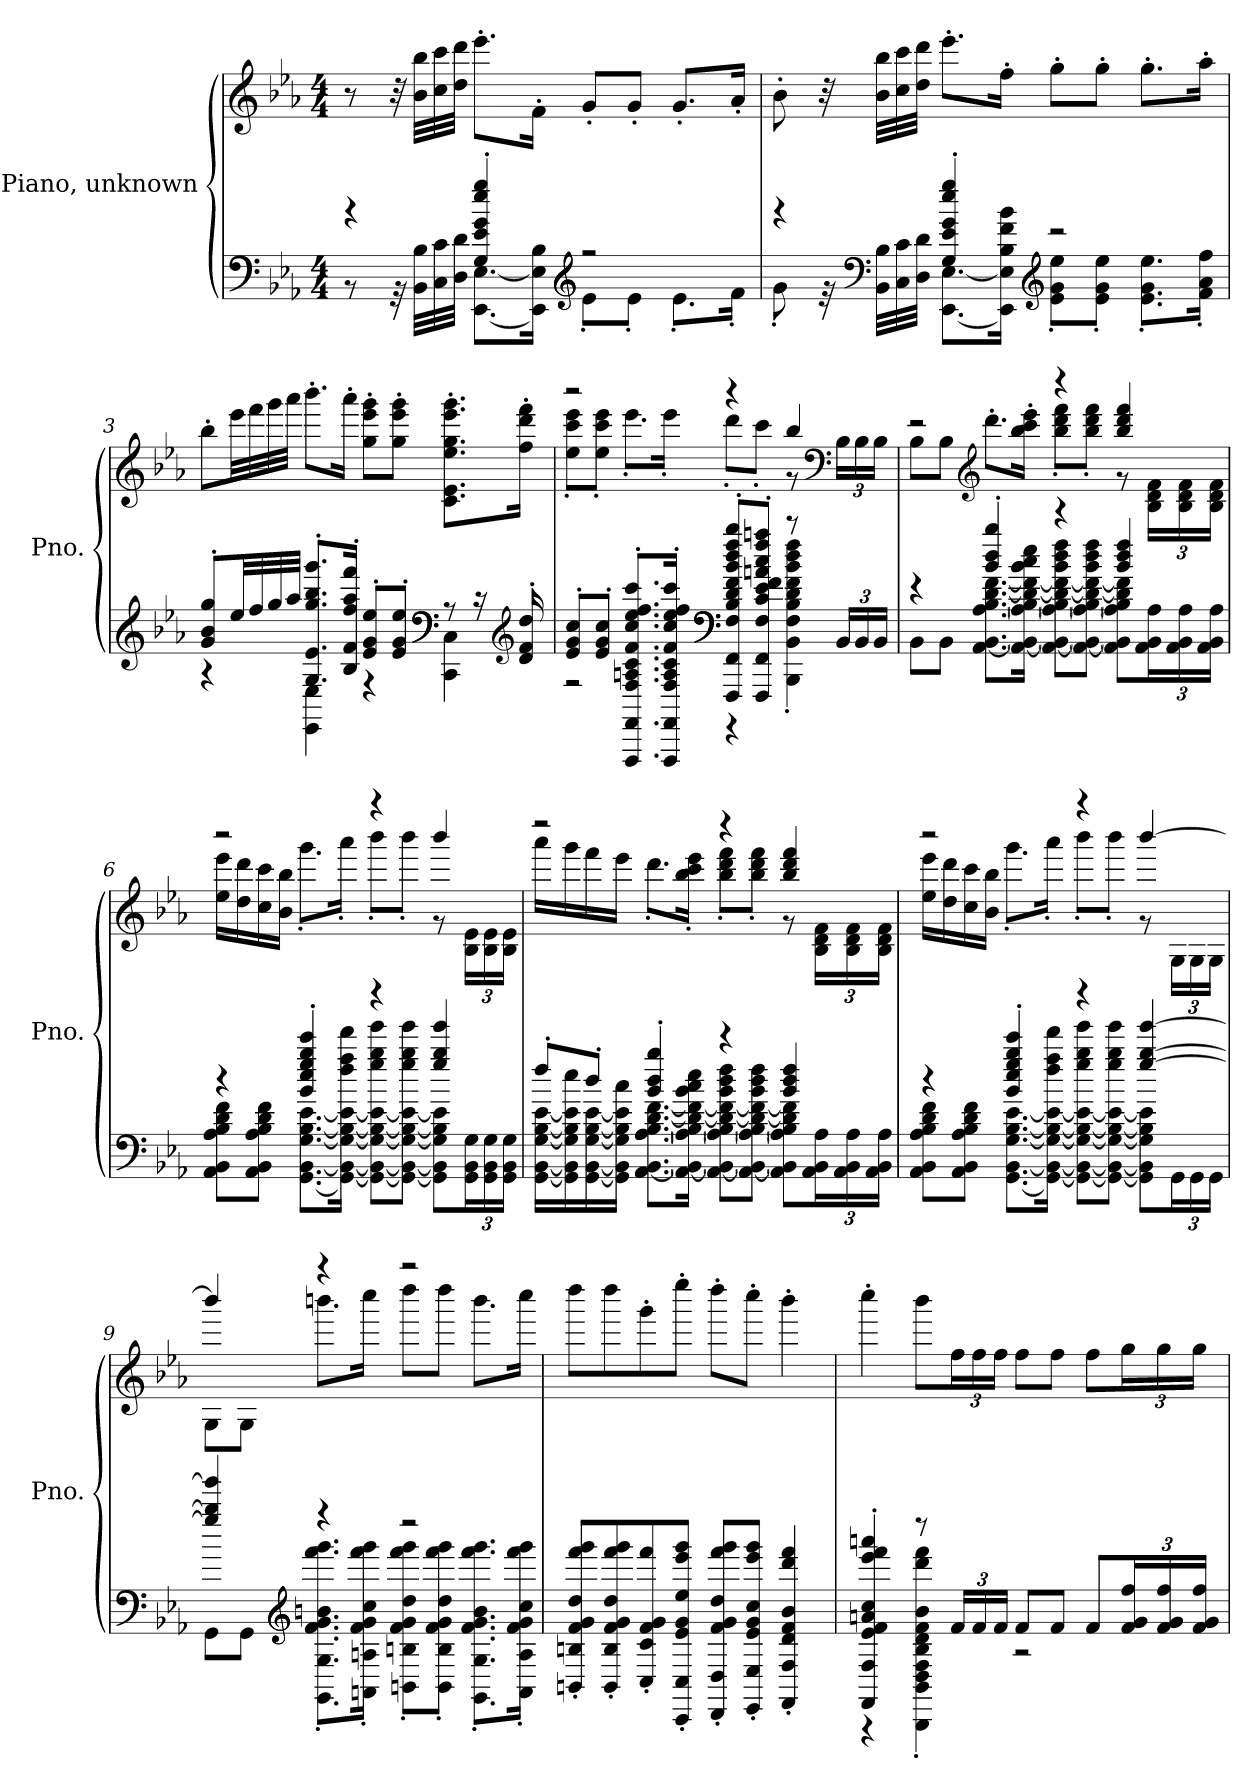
**kern	**kern
*part1	*part1
*staff2	*staff1
*I"Piano, unknown	*
*I'Pno.	*
*clefF4	*clefG2
*k[b-e-a-]	*k[b-e-a-]
*M4/4	*M4/4
*MM120	*MM120
=1	=1
*^	*
4r	8r	8r
.	32r	32r
.	32BB-\ 32B-\LLL	32b-\ 32bb-\LLL
.	32C\ 32c\	32cc\ 32ccc\
.	32D\ 32d\JJJ	32dd\ 32ddd\JJJ
4G/' 4e-/' 4g/' 4ee-/' 4gg/'	[8.EE-\ [8.E-\L	8.eee-'\L
.	16EE-\] 16E-\] 16B-\Jk	16f'\Jk
*clefG2	*	*
2r	8e-'\L	8g'/L
.	8e-'\J	8g'/J
.	8.e-'\L	8.g'/L
.	16f'\Jk	16a-'/Jk
=2	=2	=2
4r	8g'\	8b-'\
.	32r	32r
*clefF4	*	*
.	32BB-\ 32B-\LLL	32b-\ 32bb-\LLL
.	32C\ 32c\	32cc\ 32ccc\
.	32D\ 32d\JJJ	32dd\ 32ddd\JJJ
4G/' 4e-/' 4g/' 4ee-/' 4gg/'	[8.EE-\ [8.E-\L	8.eee-'\L
.	16EE-\] 16E-\] 16B-\ 16f\ 16b-\Jk	16ff'\Jk
*clefG2	*	*
2r	8e-\' 8g\' 8ee-\'L	8gg'\L
.	8e-\' 8g\' 8ee-\'J	8gg'\J
.	8.e-\' 8.g\' 8.ee-\'L	8.gg'\L
.	16f\' 16a-\' 16ff\'Jk	16aa-'\Jk
!!LO:LB:g=z
=3	=3	=3
8g/' 8b-/' 8gg/'L	4r	8bb-'\L
32ee-/LL	.	32eee-\LL
32ff/	.	32fff\
32gg/	.	32ggg\
32aa-/JJJ	.	32aaa-\JJJ
8.G/' 8.e-/' 8.gg/' 8.bb-/' 8.ggg/'L	4EE-\ 4E-\	8.bbb-'\L
16B-/' 16f/' 16ff/' 16aa-/' 16fff/'Jk	.	16aaa-'\Jk
8e-/' 8g/' 8ee-/'L	4r	8gg\' 8eee-\' 8ggg\'L
8e-/' 8g/' 8ee-/'J	.	8gg\' 8eee-\' 8ggg\'J
*clefF4	*	*
8r	4CC\ 4C\	8.c\' 8.e-\' 8.ee-\' 8.gg\' 8.eee-\' 8.ggg\'L
16r	.	.
*clefG2	*	*
16d/' 16f/' 16dd/'	.	16ff\' 16ddd\' 16fff\'Jk
=4	=4	=4
*	*	*^
8e-/' 8g/' 8cc/'L	2r	2r	8ee-\' 8ccc\' 8eee-\'L
8e-/' 8g/' 8cc/'J	.	.	8ee-\' 8ccc\' 8eee-\'J
8.FFF/' 8.FF/' 8.F/' 8.An/' 8.c/' 8.f/' 8.cc/' 8.ee-/' 8.ff/' 8.ccc/'L	.	.	8.eee-'\L
16FFF/' 16FF/' 16F/' 16A/' 16c/' 16f/' 16cc/' 16ee-/' 16ff/' 16ccc/'Jk	.	.	16eee-'\Jk
*clefF4	*	*	*
8FFF/' 8FF/' 8F/' 8B-/' 8d/' 8f/' 8b-/' 8dd/' 8ff/' 8bb-/'L	4r	4r	8ddd'\L
8FFF/' 8FF/' 8F/' 8c/' 8e-/' 8f/' 8an/' 8cc/' 8ff/' 8aan/'J	.	.	8ccc'\J
8r	4BBB-\' 4BB-\' 4F\' 4B-\' 4d\' 4f\' 4b-\' 4dd\' 4ff\'	4bb-/	8r
*	*	*clefF4	*
*Xbrackettup	*	*	*Xbrackettup
24BB-/LL	.	.	24B-\LL
24BB-/	.	.	24B-\
24BB-/JJ	.	.	24B-\JJ
!!LO:LB:g=z	!!
=5	=5	=5	=5
4r	8BB-\L	2r	8B-\L
.	8BB-\J	.	8B-\J
*	*	*clefG2	*
4b-/' 4dd/' 4bb-/'	[8.AA-\ [8.BB-\ [8.A-\ [8.B-\ [8.d\ [8.f\L	.	8.ddd'\L
.	16AA-\_ 16BB-\_ 16A-\_ 16B-\_ 16d\_ 16f\_ 16b-\ 16cc\ 16ee-\Jk	.	16bb-\' 16ccc\' 16eee-\'Jk
4r	8AA-\_ 8BB-\_ 8A-\_ 8B-\_ 8d\_ 8f\_ 8b-\ 8dd\ 8ff\L	4r	8bb-\' 8ddd\' 8fff\'L
.	8AA-\_ 8BB-\_ 8A-\_ 8B-\_ 8d\_ 8f\_ 8b-\ 8dd\ 8ff\J	.	8bb-\' 8ddd\' 8fff\'J
4b-/ 4dd/ 4ff/	8AA-\] 8BB-\] 8A-\] 8B-\] 8d\] 8f\]L	4bb-/ 4ddd/ 4fff/	8r
.	24AA-\ 24BB-\ 24A-\L	.	24B-\ 24d\ 24f\LL
.	24AA-\ 24BB-\ 24A-\	.	24B-\ 24d\ 24f\
.	24AA-\ 24BB-\ 24A-\JJ	.	24B-\ 24d\ 24f\JJ
=6	=6	=6	=6
4r	8AA-\ 8BB-\ 8A-\ 8B-\ 8d\ 8f\L	2r	16ee-\ 16eee-\LL
.	.	.	16dd\ 16ddd\
.	8AA-\ 8BB-\ 8A-\ 8B-\ 8d\ 8f\J	.	16cc\ 16ccc\
.	.	.	16b-\ 16bb-\JJ
4b-/' 4ee-/' 4gg/' 4bb-/' 4eee-/'	[8.GG\ [8.BB-\ [8.G\ [8.B-\ [8.e-\L	.	8.ggg'\L
.	16GG\_ 16BB-\_ 16G\_ 16B-\_ 16e-\_ 16ff\ 16aa-\ 16fff\Jk	.	16aaa-'\Jk
4r	8GG\_ 8BB-\_ 8G\_ 8B-\_ 8e-\_ 8gg\ 8bb-\ 8ggg\L	4r	8bbb-'\L
.	8GG\_ 8BB-\_ 8G\_ 8B-\_ 8e-\_ 8gg\ 8bb-\ 8ggg\J	.	8bbb-'\J
4gg/ 4bb-/ 4ggg/	8GG\] 8BB-\] 8G\] 8B-\] 8e-\]L	4bbb-/	8r
.	24GG\ 24BB-\ 24G\L	.	24B-\ 24e-\LL
.	24GG\ 24BB-\ 24G\	.	24B-\ 24e-\
.	24GG\ 24BB-\ 24G\JJ	.	24B-\ 24e-\JJ
!!LO:LB:g=z	!!
=7	=7	=7	=7
8ff'/L	[16GG\ [16BB-\ [16G\ [16B-\ [16e-\LL	2r	16aaa-\LL
.	16GG\] 16BB-\] 16G\] 16B-\] 16e-\] 16ee-\	.	16ggg\
8dd'/J	[16GG\ [16BB-\ [16G\ [16B-\ [16e-\	.	16fff\
.	16GG\] 16BB-\] 16G\] 16B-\] 16e-\] 16cc\JJ	.	16eee-\JJ
4b-/' 4dd/' 4bb-/'	[8.AA-\ [8.BB-\ [8.A-\ [8.B-\ [8.d\ [8.f\L	.	8.ddd'\L
.	16AA-\_ 16BB-\_ 16A-\_ 16B-\_ 16d\_ 16f\_ 16b-\ 16cc\ 16ee-\Jk	.	16bb-\' 16ccc\' 16eee-\'Jk
4r	8AA-\_ 8BB-\_ 8A-\_ 8B-\_ 8d\_ 8f\_ 8b-\ 8dd\ 8ff\L	4r	8bb-\' 8ddd\' 8fff\'L
.	8AA-\_ 8BB-\_ 8A-\_ 8B-\_ 8d\_ 8f\_ 8b-\ 8dd\ 8ff\J	.	8bb-\' 8ddd\' 8fff\'J
4b-/ 4dd/ 4ff/	8AA-\] 8BB-\] 8A-\] 8B-\] 8d\] 8f\]L	4bb-/ 4ddd/ 4fff/	8r
.	24AA-\ 24BB-\ 24A-\L	.	24B-\ 24d\ 24f\LL
.	24AA-\ 24BB-\ 24A-\	.	24B-\ 24d\ 24f\
.	24AA-\ 24BB-\ 24A-\JJ	.	24B-\ 24d\ 24f\JJ
=8	=8	=8	=8
4r	8AA-\ 8BB-\ 8A-\ 8B-\ 8d\ 8f\L	2r	16ee-\ 16eee-\LL
.	.	.	16dd\ 16ddd\
.	8AA-\ 8BB-\ 8A-\ 8B-\ 8d\ 8f\J	.	16cc\ 16ccc\
.	.	.	16b-\ 16bb-\JJ
4b-/' 4ee-/' 4gg/' 4bb-/' 4eee-/'	[8.GG\ [8.BB-\ [8.G\ [8.B-\ [8.e-\L	.	8.ggg'\L
.	16GG\_ 16BB-\_ 16G\_ 16B-\_ 16e-\_ 16ff\ 16aa-\ 16fff\Jk	.	16aaa-'\Jk
4r	8GG\_ 8BB-\_ 8G\_ 8B-\_ 8e-\_ 8gg\ 8bb-\ 8ggg\L	4r	8bbb-'\L
.	8GG\_ 8BB-\_ 8G\_ 8B-\_ 8e-\_ 8gg\ 8bb-\ 8ggg\J	.	8bbb-'\J
[4gg/ [4bb-/ [4ggg/	8GG\] 8BB-\] 8G\] 8B-\] 8e-\]L	[4bbb-/	8r
.	24GG\L	.	24G\LL
.	24GG\	.	24G\
.	24GG\JJ	.	24G\JJ
!!LO:LB:g=z	!!
=9	=9	=9	=9
4gg/] 4bb-/] 4ggg/]	8GG\L	4bbb-/]	8G\L
.	8GG\J	.	8G\J
*clefG2	*	*	*
4r	8.GG\' 8.G\' 8.f\' 8.g\' 8.bn\' 8.fff\' 8.ggg\'L	4r	8.bbbn\L
.	16AAn\' 16An\' 16f\' 16g\' 16cc\' 16fff\' 16ggg\'Jk	.	16cccc\Jk
2r	8BBn\' 8Bn\' 8f\' 8g\' 8dd\' 8fff\' 8ggg\'L	2r	8dddd\L
.	8BB\' 8B\' 8f\' 8g\' 8dd\' 8fff\' 8ggg\'J	.	8dddd\J
.	8.GG\' 8.G\' 8.f\' 8.g\' 8.b\' 8.fff\' 8.ggg\'L	.	8.bbb\L
.	16AA\' 16A\' 16f\' 16g\' 16cc\' 16fff\' 16ggg\'Jk	.	16cccc\Jk
*v	*v	*	*
*	*v	*v
=10	=10
8BBn/' 8Bn/' 8f/' 8g/' 8dd/' 8fff/' 8ggg/'L	8dddd\L
8BB/' 8B/' 8f/' 8g/' 8dd/' 8fff/' 8ggg/'	8dddd\
8C/' 8c/' 8f/' 8g/' 8fff/'	8ggg'\
8CC/' 8C/' 8e-/' 8g/' 8ee-/' 8eee-/' 8ggg/'J	8eeee-'\J
8DD/' 8D/' 8f/' 8g/' 8dd/' 8fff/' 8ggg/'L	8dddd'\L
8EE-/' 8E-/' 8e-/' 8g/' 8cc/' 8eee-/' 8ggg/'J	8cccc'\J
4FF/' 4F/' 4d/' 4f/' 4b-/' 4ddd/' 4fff/'	4bbb-'\
!!LO:LB:g=z
=11	=11
*^	*
4FF/' 4F/' 4e-/' 4f/' 4an/' 4cc/' 4eee-/' 4fff/' 4aaan/'	4r	4cccc'\
8r	4BBB-\' 4BB-\' 4D\' 4F\' 4B-\' 4d\' 4f\' 4b-\' 4ddd\' 4fff\'	8bbb-\L
24f/LL	.	24ff\L
24f/	.	24ff\
24f/JJ	.	24ff\JJ
8f/L	2r	8ff\L
8f/J	.	8ff\J
8f/L	.	8ff\L
24f/ 24g/ 24ff/L	.	24gg\L
24f/ 24g/ 24ff/	.	24gg\
24f/ 24g/ 24ff/JJ	.	24gg\JJ
*v	*v	*
=	=
*-	*-
